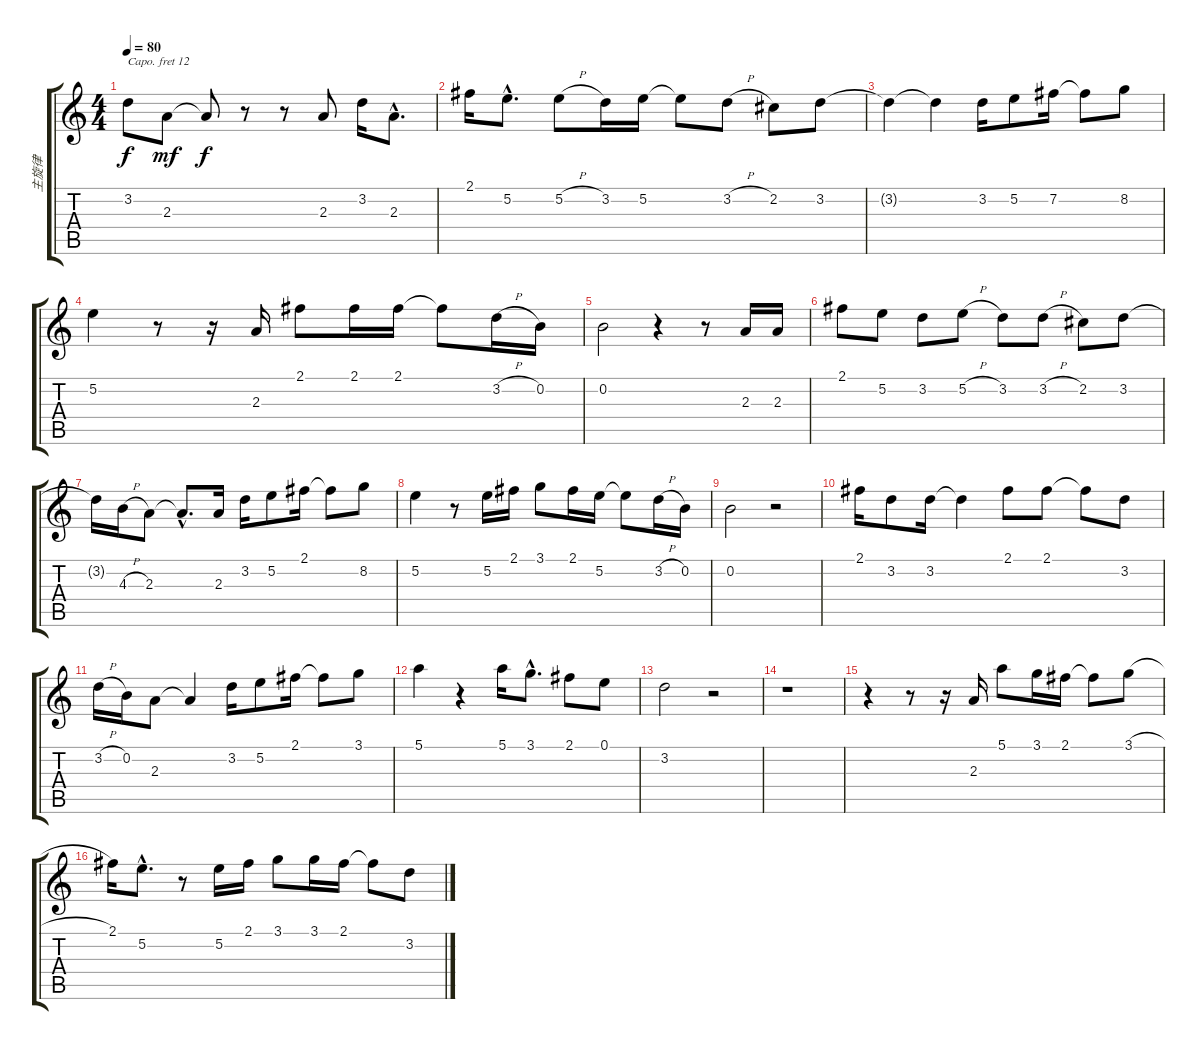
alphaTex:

\track ("主旋律" "主旋律") {instrument flute}
\staff {score tabs}
\capo 12
\tuning (E4 B3 G3 D3 A2 E2) {hide}
\ts (4 4)
\tempo 80
\clef g2
\ks c
3.2.8{dy f} 2.3.8{dy mf} 2.3{t}.8{dy f} r.8 r.8 2.3.8 3.2.16 2.3{hac}.8{d} |
2.1.16 5.2{hac}.8{d} 5.2{h}.8 3.2.16 5.2.16 5.2{t}.8 3.2{h}.8 2.2.8 3.2.8 |
3.2{t}.4 3.2{t}.4 3.2.16 5.2.8 7.2.16 7.2{t}.8 8.2.8 |
5.2.4 r.8 r.16 2.3.16 2.1.8 2.1.16 2.1.16 2.1{t}.8 3.2{h}.16 0.2.16 |
0.2.2 r.4 r.8 2.3.16 2.3.16 |
2.1.8 5.2.8 3.2.8 5.2{h}.8 3.2.8 3.2{h}.8 2.2.8 3.2.8 |
3.2{t}.16 4.3{h}.16 2.3.8 2.3{hac t}.8{d} 2.3.16 3.2.16 5.2.8 2.1.16 2.1{t}.8 8.2.8 |
5.2.4 r.8 5.2.16 2.1.16 3.1.8 2.1.16 5.2.16 5.2{t}.8 3.2{h}.16 0.2.16 |
0.2.2 r.2 |
2.1.16 3.2.8 3.2.16 3.2{t}.4 2.1.8 2.1.8 2.1{t}.8 3.2.8 |
3.2{h}.16 0.2.16 2.3.8 2.3{t}.4 3.2.16 5.2.8 2.1.16 2.1{t}.8 3.1.8 |
5.1.4 r.4 5.1.16 3.1{hac}.8{d} 2.1.8 0.1.8 |
3.2.2 r.2 |
r.1 |
r.4 r.8 r.16 2.3.16 5.1.8 3.1.16 2.1.16 2.1{t}.8 3.1{h}.8 |
2.1.16 5.2{hac}.8{d} r.8 5.2.16 2.1.16 3.1.8 3.1.16 2.1.16 2.1{t}.8 3.2.8
